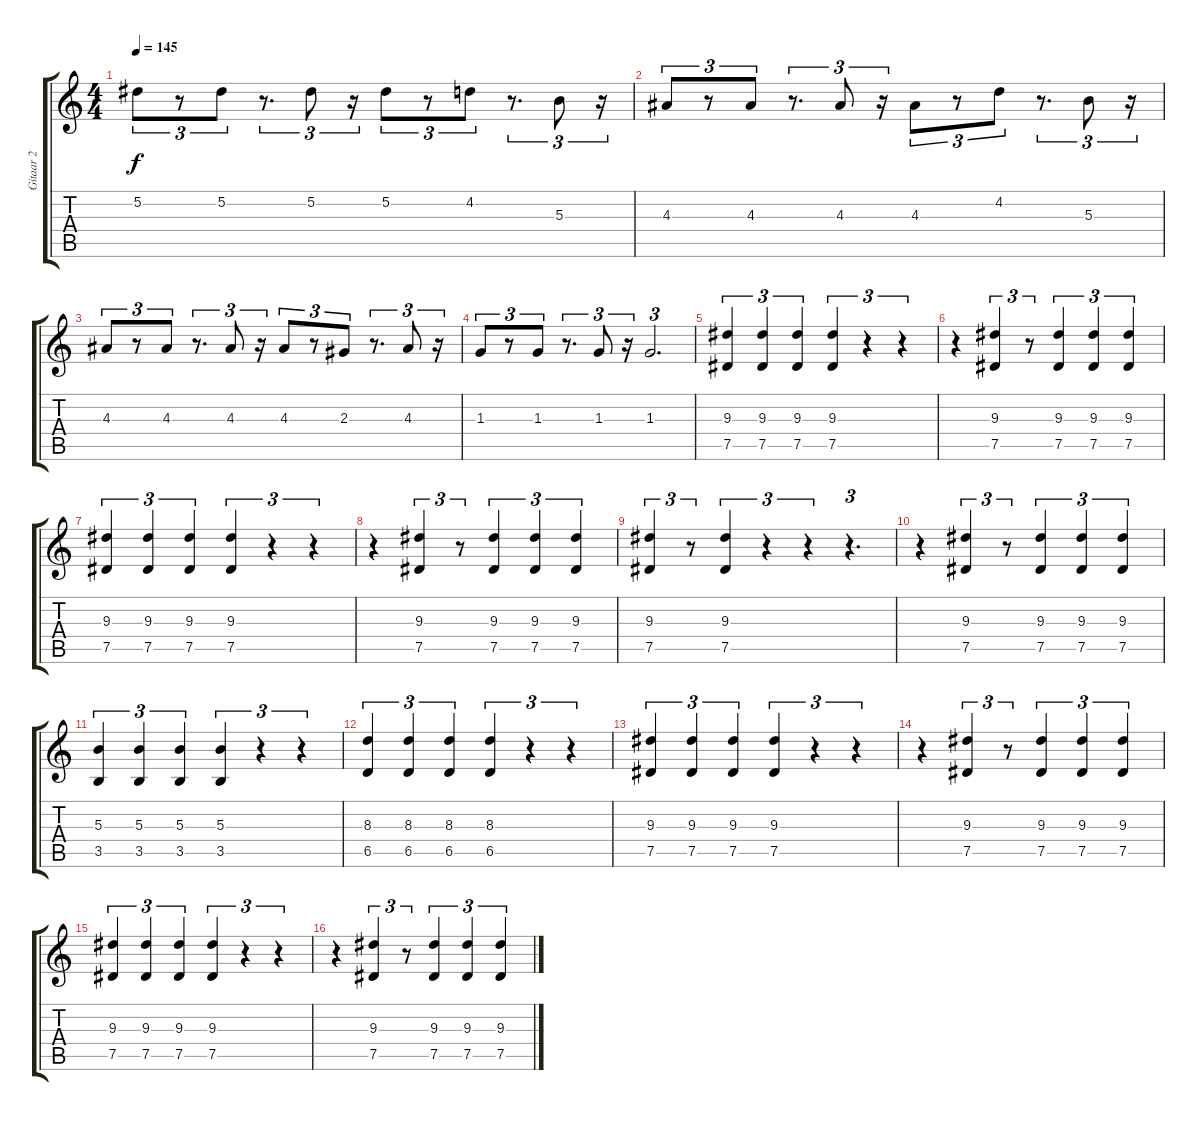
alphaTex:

\track ("Gitaar 2" "Gitaar 2") {instrument distortionguitar}
\staff {score tabs}
\tuning (Eb4 Bb3 Gb3 Db3 Ab2 Db2) {hide}
\ts (4 4)
\tempo 145
\clef g2
\ks c
5.2.8{tu (3 2) dy f} r.8{tu (3 2)} 5.2.8{tu (3 2)} r.8{d tu (3 2)} 5.2.8{tu (3 2)} r.16{tu (3 2)} 5.2.8{tu (3 2)} r.8{tu (3 2)} 4.2.8{tu (3 2)} r.8{d tu (3 2)} 5.3.8{tu (3 2)} r.16{tu (3 2)} |
4.3.8{tu (3 2)} r.8{tu (3 2)} 4.3.8{tu (3 2)} r.8{d tu (3 2)} 4.3.8{tu (3 2)} r.16{tu (3 2)} 4.3.8{tu (3 2)} r.8{tu (3 2)} 4.2.8{tu (3 2)} r.8{d tu (3 2)} 5.3.8{tu (3 2)} r.16{tu (3 2)} |
4.3.8{tu (3 2)} r.8{tu (3 2)} 4.3.8{tu (3 2)} r.8{d tu (3 2)} 4.3.8{tu (3 2)} r.16{tu (3 2)} 4.3.8{tu (3 2)} r.8{tu (3 2)} 2.3.8{tu (3 2)} r.8{d tu (3 2)} 4.3.8{tu (3 2)} r.16{tu (3 2)} |
1.3.8{tu (3 2)} r.8{tu (3 2)} 1.3.8{tu (3 2)} r.8{d tu (3 2)} 1.3.8{tu (3 2)} r.16{tu (3 2)} 1.3.2{d tu (3 2)} |
(9.3 7.5).4{tu (3 2)} (9.3 7.5).4{tu (3 2)} (9.3 7.5).4{tu (3 2)} (9.3 7.5).4{tu (3 2)} r.4{tu (3 2)} r.4{tu (3 2)} |
r.4 (9.3 7.5).4{tu (3 2)} r.8{tu (3 2)} (9.3 7.5).4{tu (3 2)} (9.3 7.5).4{tu (3 2)} (9.3 7.5).4{tu (3 2)} |
(9.3 7.5).4{tu (3 2)} (9.3 7.5).4{tu (3 2)} (9.3 7.5).4{tu (3 2)} (9.3 7.5).4{tu (3 2)} r.4{tu (3 2)} r.4{tu (3 2)} |
r.4 (9.3 7.5).4{tu (3 2)} r.8{tu (3 2)} (9.3 7.5).4{tu (3 2)} (9.3 7.5).4{tu (3 2)} (9.3 7.5).4{tu (3 2)} |
(9.3 7.5).4{tu (3 2)} r.8{tu (3 2)} (9.3 7.5).4{tu (3 2)} r.4{tu (3 2)} r.4{tu (3 2)} r.4{d tu (3 2)} |
r.4 (9.3 7.5).4{tu (3 2)} r.8{tu (3 2)} (9.3 7.5).4{tu (3 2)} (9.3 7.5).4{tu (3 2)} (9.3 7.5).4{tu (3 2)} |
(5.3 3.5).4{tu (3 2)} (5.3 3.5).4{tu (3 2)} (5.3 3.5).4{tu (3 2)} (5.3 3.5).4{tu (3 2)} r.4{tu (3 2)} r.4{tu (3 2)} |
(8.3 6.5).4{tu (3 2)} (8.3 6.5).4{tu (3 2)} (8.3 6.5).4{tu (3 2)} (8.3 6.5).4{tu (3 2)} r.4{tu (3 2)} r.4{tu (3 2)} |
(9.3 7.5).4{tu (3 2)} (9.3 7.5).4{tu (3 2)} (9.3 7.5).4{tu (3 2)} (9.3 7.5).4{tu (3 2)} r.4{tu (3 2)} r.4{tu (3 2)} |
r.4 (9.3 7.5).4{tu (3 2)} r.8{tu (3 2)} (9.3 7.5).4{tu (3 2)} (9.3 7.5).4{tu (3 2)} (9.3 7.5).4{tu (3 2)} |
(9.3 7.5).4{tu (3 2)} (9.3 7.5).4{tu (3 2)} (9.3 7.5).4{tu (3 2)} (9.3 7.5).4{tu (3 2)} r.4{tu (3 2)} r.4{tu (3 2)} |
r.4 (9.3 7.5).4{tu (3 2)} r.8{tu (3 2)} (9.3 7.5).4{tu (3 2)} (9.3 7.5).4{tu (3 2)} (9.3 7.5).4{tu (3 2)}
